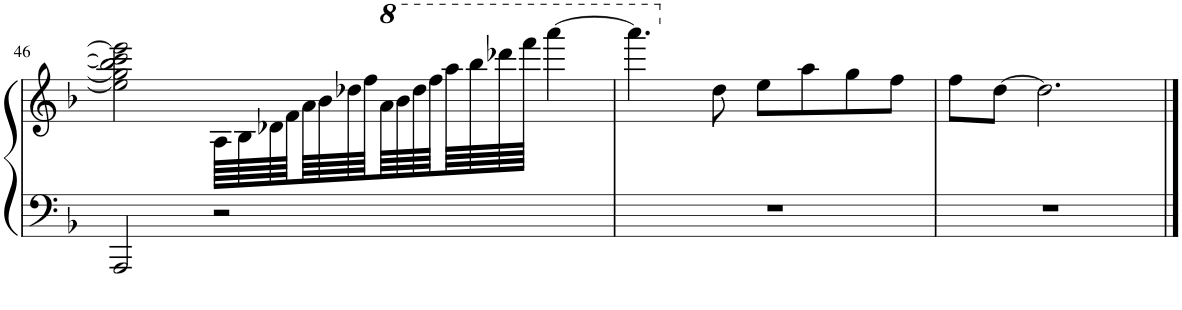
**kern	**kern
*part1	*part1
*staff2	*staff1
*I"Piano	*
*I'Pno.	*
!!LO:PB:g=z
*clefF4	*clefG2
*k[b-]	*k[b-]
*M4/4	*M4/4
=46	=46
2AAA^/	2ee\] 2gg\] 2bb-\] 2ccc\] 2eee\]
2r	64A\LLLL
.	64B-\
.	64d-X\
.	64f\JJJ
.	64a\LLL
.	64b-\
.	64dd-X\
.	64ff\JJJ
*	*8va
.	64aa\LLL
.	64bb-\
.	64ddd-\
.	64fff\JJJ
.	64aaa\LLL
.	64bbb-\
.	64dddd-X\
.	64ffff\JJJJ
.	[4aaaa\
=47	=47
1r	4.aaaa\]
*	*X8va
.	8dd\
.	8ee\L
.	8aa\
.	8gg\
.	8ff\J
=48	=48
1r	8ff\L
.	[8dd\J
.	2.dd\]
==	==
*-	*-
